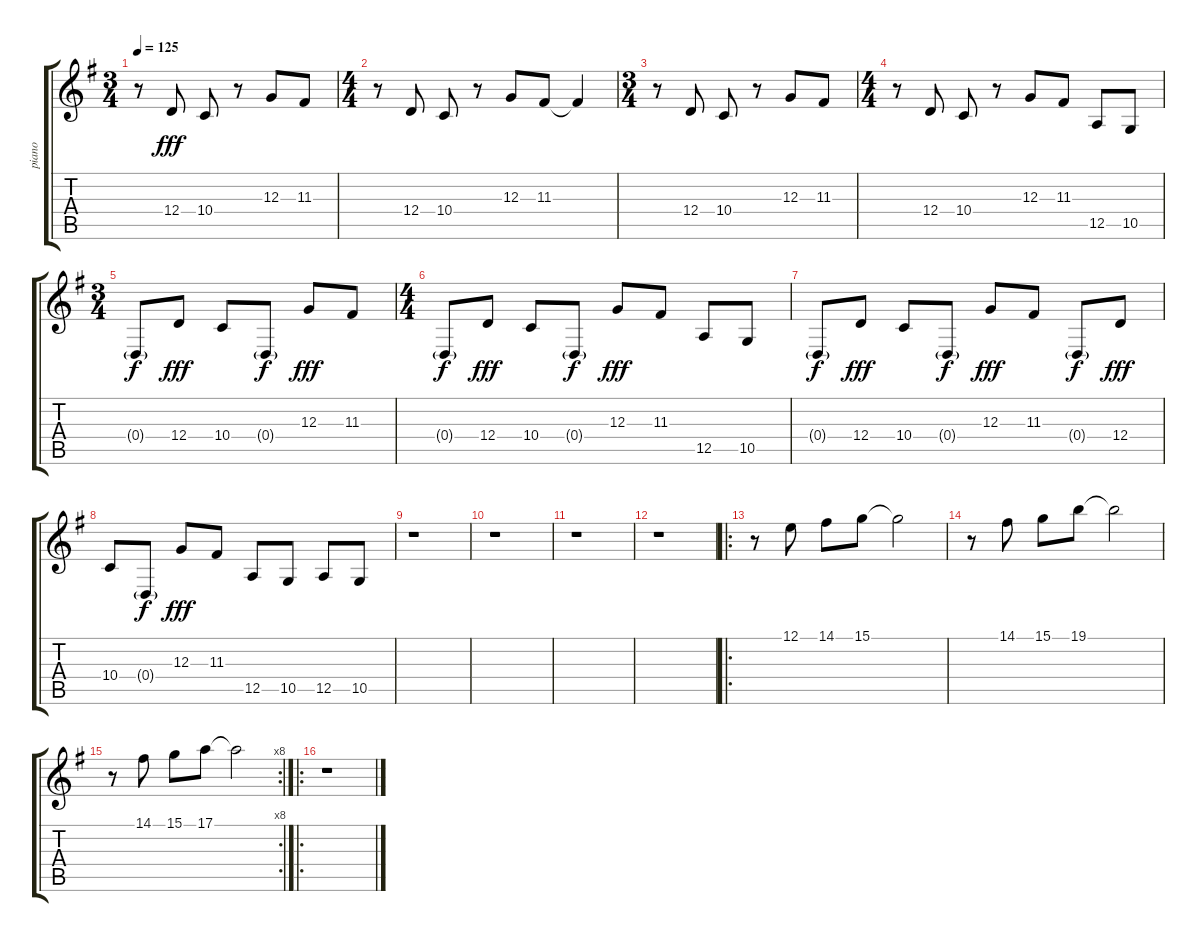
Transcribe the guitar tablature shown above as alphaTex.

\track ("piano" "piano") {instrument acousticgrandpiano}
\staff {score tabs}
\tuning (E4 B3 G3 D3 A2 E2) {hide}
\ts (3 4)
\tempo 125
\clef g2
\ks g
r.8{dy fff} 12.4.8 10.4.8 r.8 12.3.8 11.3.8 |
\ts (4 4)
r.8 12.4.8 10.4.8 r.8 12.3.8 11.3.8 11.3{t}.4 |
\ts (3 4)
r.8 12.4.8 10.4.8 r.8 12.3.8 11.3.8 |
\ts (4 4)
r.8 12.4.8 10.4.8 r.8 12.3.8 11.3.8 12.5.8 10.5.8 |
\ts (3 4)
0.4{g}.8{dy f} 12.4.8{dy fff} 10.4.8 0.4{g}.8{dy f} 12.3.8{dy fff} 11.3.8 |
\ts (4 4)
0.4{g}.8{dy f} 12.4.8{dy fff} 10.4.8 0.4{g}.8{dy f} 12.3.8{dy fff} 11.3.8 12.5.8 10.5.8 |
0.4{g}.8{dy f} 12.4.8{dy fff} 10.4.8 0.4{g}.8{dy f} 12.3.8{dy fff} 11.3.8 0.4{g}.8{dy f} 12.4.8{dy fff} |
10.4.8 0.4{g}.8{dy f} 12.3.8{dy fff} 11.3.8 12.5.8 10.5.8 12.5.8 10.5.8 |
r.1 |
r.1 |
r.1 |
r.1 |
\ro
r.8 12.1.8 14.1.8 15.1.8 15.1{t}.2 |
r.8 14.1.8 15.1.8 19.1.8 19.1{t}.2 |
\rc 8
r.8 14.1.8 15.1.8 17.1.8 17.1{t}.2 |
\ro
r.1
